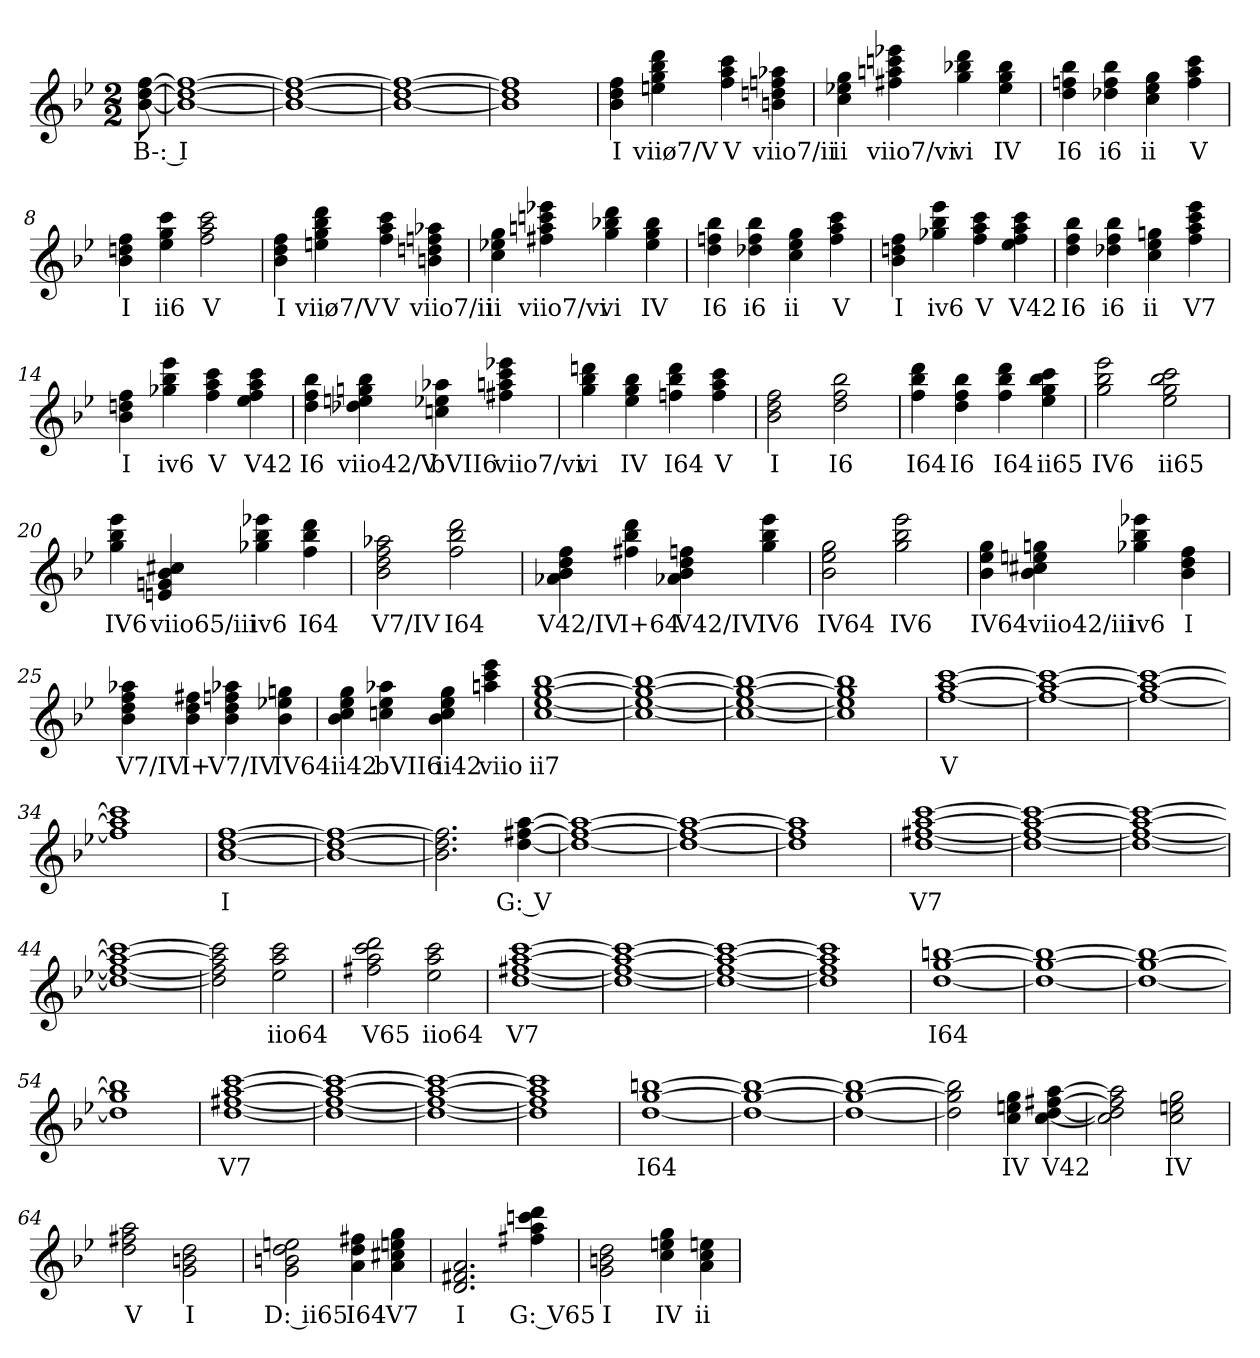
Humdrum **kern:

**kern	**text
*part1	*part1
*staff1	*staff1
*k[b-e-]	*
*B-:	*
*M2/2	*
=	=
[8b- [8dd [8ff	B-: I
=1	=1
1b-_ 1dd_ 1ff_	.
=2	=2
1b-_ 1dd_ 1ff_	.
=3	=3
1b-_ 1dd_ 1ff_	.
=4	=4
1b-] 1dd] 1ff]	.
=5	=5
4b- 4dd 4ff	I
4een 4gg 4bb- 4ddd	viiø7/V
4ff 4aa 4ccc	V
4bn 4ddn 4ffn 4aa-X	viio7/ii
=6	=6
4cc 4ee-X 4gg	ii
4ff#X 4aan 4cccn 4eee-X	viio7/vi
4gg 4bb-X 4ddd	vi
4ee- 4gg 4bb-	IV
=7	=7
4dd 4ffn 4bb-	I6
4dd-X 4ff 4bb-	i6
4cc 4ee- 4gg	ii
4ff 4aa 4ccc	V
=8	=8
4b- 4ddn 4ff	I
4ee- 4gg 4ccc	ii6
2ff 2aa 2ccc	V
=9	=9
4b- 4dd 4ff	I
4een 4gg 4bb- 4ddd	viiø7/V
4ff 4aa 4ccc	V
4bn 4ddn 4ffn 4aa-X	viio7/ii
=10	=10
4cc 4ee-X 4gg	ii
4ff#X 4aan 4cccn 4eee-X	viio7/vi
4gg 4bb-X 4ddd	vi
4ee- 4gg 4bb-	IV
=11	=11
4dd 4ffn 4bb-	I6
4dd-X 4ff 4bb-	i6
4cc 4ee- 4gg	ii
4ff 4aa 4ccc	V
=12	=12
4b- 4ddn 4ff	I
4gg-X 4bb- 4eee-	iv6
4ff 4aa 4ccc	V
4ee- 4ff 4aa 4ccc	V42
=13	=13
4dd 4ff 4bb-	I6
4dd-X 4ff 4bb-	i6
4cc 4ee- 4ggn	ii
4ff 4aa 4ccc 4eee-	V7
=14	=14
4b- 4ddn 4ff	I
4gg-X 4bb- 4eee-	iv6
4ff 4aa 4ccc	V
4ee- 4ff 4aa 4ccc	V42
=15	=15
4dd 4ff 4bb-	I6
4dd-X 4een 4ggn 4bb-	viio42/V
4ccn 4ee-X 4aa-X	bVII6
4ff#X 4aan 4ccc 4eee-X	viio7/vi
=16	=16
4gg 4bb- 4dddn	vi
4ee- 4gg 4bb-	IV
4ffn 4bb- 4ddd	I64
4ff 4aa 4ccc	V
=17	=17
2b- 2dd 2ff	I
2dd 2ff 2bb-	I6
=18	=18
4ff 4bb- 4ddd	I64
4dd 4ff 4bb-	I6
4ff 4bb- 4ddd	I64
4ee- 4gg 4bb- 4ccc	ii65
=19	=19
2gg 2bb- 2eee-	IV6
2ee- 2gg 2bb- 2ccc	ii65
=20	=20
4gg 4bb- 4eee-	IV6
4en 4gn 4b- 4cc#X	viio65/iii
4gg-X 4bb- 4eee-X	iv6
4ff 4bb- 4ddd	I64
=21	=21
2b- 2dd 2ff 2aa-X	V7/IV
2ff 2bb- 2ddd	I64
=22	=22
4a-X 4b- 4dd 4ff	V42/IV
4ff#X 4bb- 4ddd	I+64
4a-X 4b- 4dd 4ffn	V42/IV
4gg 4bb- 4eee-	IV6
=23	=23
2b- 2ee- 2gg	IV64
2gg 2bb- 2eee-	IV6
=24	=24
4b- 4ee- 4gg	IV64
4b- 4cc#X 4een 4ggn	viio42/iii
4gg-X 4bb- 4eee-X	iv6
4b- 4dd 4ff	I
=25	=25
4b- 4dd 4ff 4aa-X	V7/IV
4b- 4dd 4ff#X	I+
4b- 4dd 4ffn 4aa-X	V7/IV
4b- 4ee-X 4ggn	IV64
=26	=26
4b- 4cc 4ee- 4gg	ii42
4ccn 4ee- 4aa-X	bVII6
4b- 4cc 4ee- 4gg	ii42
4aan 4ccc 4eee-	viio
=27	=27
[1cc [1ee- [1gg [1bb-	ii7
=28	=28
1cc_ 1ee-_ 1gg_ 1bb-_	.
=29	=29
1cc_ 1ee-_ 1gg_ 1bb-_	.
=30	=30
1cc] 1ee-] 1gg] 1bb-]	.
=31	=31
[1ff [1aa [1ccc	V
=32	=32
1ff_ 1aa_ 1ccc_	.
=33	=33
1ff_ 1aa_ 1ccc_	.
=34	=34
1ff] 1aa] 1ccc]	.
=35	=35
[1b- [1dd [1ff	I
=36	=36
1b-_ 1dd_ 1ff_	.
=37	=37
2.b-] 2.dd] 2.ff]	.
[4dd [4ff#X [4aa	G: V
=38	=38
1dd_ 1ff#_ 1aa_	.
=39	=39
1dd_ 1ff#_ 1aa_	.
=40	=40
1dd] 1ff#] 1aa]	.
=41	=41
[1dd [1ff#X [1aa [1ccc	V7
=42	=42
1dd_ 1ff#_ 1aa_ 1ccc_	.
=43	=43
1dd_ 1ff#_ 1aa_ 1ccc_	.
=44	=44
1dd_ 1ff#_ 1aa_ 1ccc_	.
=45	=45
2dd] 2ff#] 2aa] 2ccc]	.
2ee- 2aa 2ccc	iio64
=46	=46
2ff#X 2aa 2ccc 2ddd	V65
2ee- 2aa 2ccc	iio64
=47	=47
[1dd [1ff#X [1aa [1ccc	V7
=48	=48
1dd_ 1ff#_ 1aa_ 1ccc_	.
=49	=49
1dd_ 1ff#_ 1aa_ 1ccc_	.
=50	=50
1dd] 1ff#] 1aa] 1ccc]	.
=51	=51
[1dd [1gg [1bbn	I64
=52	=52
1dd_ 1gg_ 1bb_	.
=53	=53
1dd_ 1gg_ 1bb_	.
=54	=54
1dd] 1gg] 1bb]	.
=55	=55
[1dd [1ff#X [1aa [1ccc	V7
=56	=56
1dd_ 1ff#_ 1aa_ 1ccc_	.
=57	=57
1dd_ 1ff#_ 1aa_ 1ccc_	.
=58	=58
1dd] 1ff#] 1aa] 1ccc]	.
=59	=59
[1dd [1gg [1bbn	I64
=60	=60
1dd_ 1gg_ 1bb_	.
=61	=61
1dd_ 1gg_ 1bb_	.
=62	=62
2dd] 2gg] 2bb]	.
4cc 4een 4gg	IV
[4cc [4dd [4ff#X [4aa	V42
=63	=63
2cc] 2dd] 2ff#] 2aa]	.
2cc 2een 2gg	IV
=64	=64
2dd 2ff#X 2aa	V
2g 2bn 2dd	I
=65	=65
2g 2bn 2dd 2een	D: ii65
4a 4dd 4ff#X	I64
4a 4cc#X 4een 4gg	V7
=66	=66
2.d 2.f#X 2.a	I
4ff#X 4aa 4cccn 4ddd	G: V65
=67	=67
2g 2bn 2dd	I
4cc 4een 4gg	IV
4a 4cc 4een	ii
=	=
*-	*-
